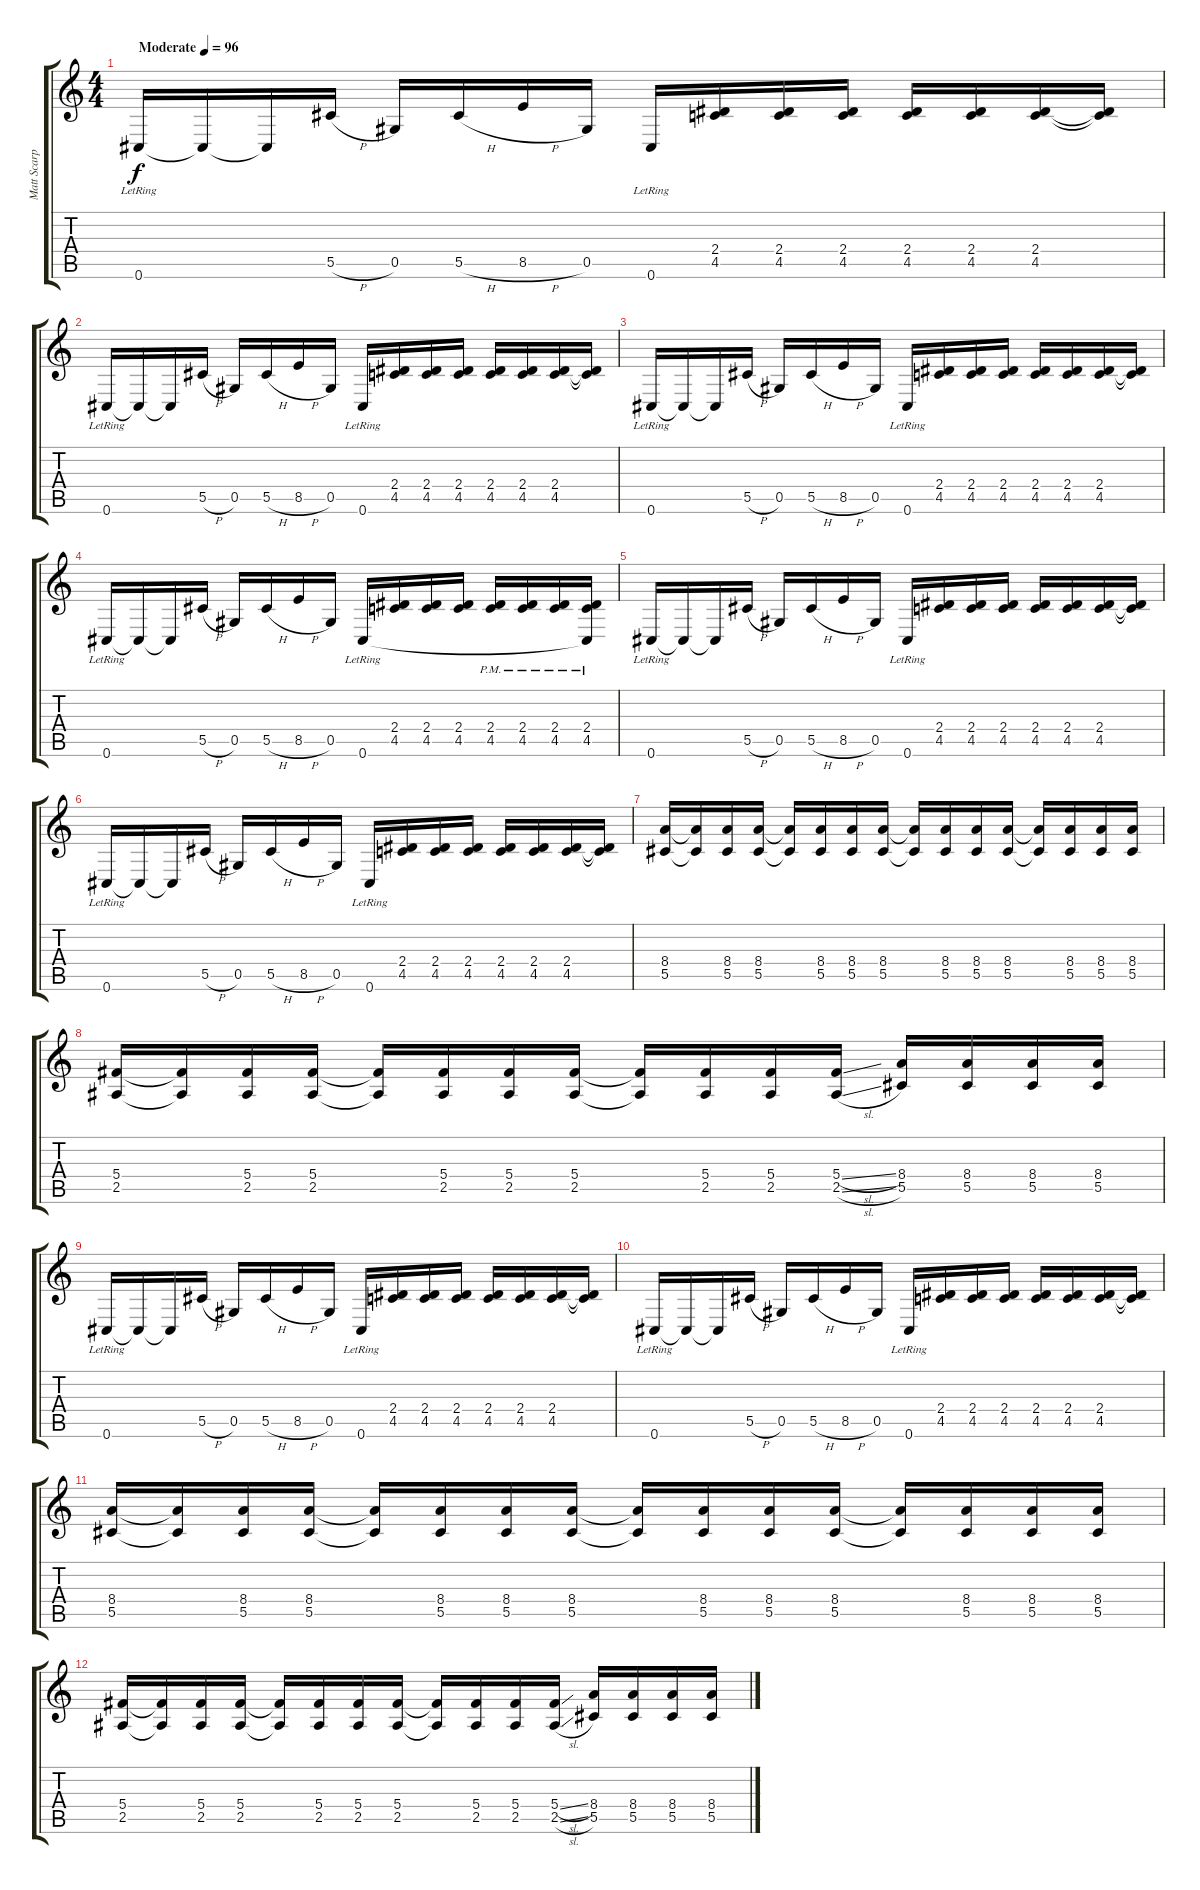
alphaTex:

\track ("Matt Scarpelli" "Matt Scarp") {instrument overdrivenguitar}
\staff {score tabs}
\tuning (Eb4 Bb3 Gb3 Db3 Ab2 Db2) {hide}
\ts (4 4)
\tempo (96 "Moderate")
\clef g2
\ks c
0.6{lr}.16{dy f instrument overdrivenguitar} 0.6{t}.16 0.6{t}.16 5.5{h}.16 0.5.16 5.5{h}.16 8.5{h}.16 0.5.16 0.6{lr}.16 (2.4 4.5).16 (2.4 4.5).16 (2.4 4.5).16 (2.4 4.5).16 (2.4 4.5).16 (2.4 4.5).16 (2.4{t} 4.5{t}).16 |
0.6{lr}.16 0.6{t}.16 0.6{t}.16 5.5{h}.16 0.5.16 5.5{h}.16 8.5{h}.16 0.5.16 0.6{lr}.16 (2.4 4.5).16 (2.4 4.5).16 (2.4 4.5).16 (2.4 4.5).16 (2.4 4.5).16 (2.4 4.5).16 (2.4{t} 4.5{t}).16 |
0.6{lr}.16 0.6{t}.16 0.6{t}.16 5.5{h}.16 0.5.16 5.5{h}.16 8.5{h}.16 0.5.16 0.6{lr}.16 (2.4 4.5).16 (2.4 4.5).16 (2.4 4.5).16 (2.4 4.5).16 (2.4 4.5).16 (2.4 4.5).16 (2.4{t} 4.5{t}).16 |
0.6{lr}.16 0.6{t}.16 0.6{t}.16 5.5{h}.16 0.5.16 5.5{h}.16 8.5{h}.16 0.5.16 0.6{lr}.16 (2.4 4.5).16 (2.4 4.5).16 (2.4 4.5).16 (2.4{pm} 4.5{pm}).16 (2.4{pm} 4.5{pm}).16 (2.4{pm} 4.5{pm}).16 (2.4{pm} 4.5 0.6{t}).16 |
0.6{lr}.16 0.6{t}.16 0.6{t}.16 5.5{h}.16 0.5.16 5.5{h}.16 8.5{h}.16 0.5.16 0.6{lr}.16 (2.4 4.5).16 (2.4 4.5).16 (2.4 4.5).16 (2.4 4.5).16 (2.4 4.5).16 (2.4 4.5).16 (2.4{t} 4.5{t}).16 |
0.6{lr}.16 0.6{t}.16 0.6{t}.16 5.5{h}.16 0.5.16 5.5{h}.16 8.5{h}.16 0.5.16 0.6{lr}.16 (2.4 4.5).16 (2.4 4.5).16 (2.4 4.5).16 (2.4 4.5).16 (2.4 4.5).16 (2.4 4.5).16 (2.4{t} 4.5{t}).16 |
(8.4 5.5).16 (8.4{t} 5.5{t}).16 (8.4 5.5).16 (8.4 5.5).16 (8.4{t} 5.5{t}).16 (8.4 5.5).16 (8.4 5.5).16 (8.4 5.5).16 (8.4{t} 5.5{t}).16 (8.4 5.5).16 (8.4 5.5).16 (8.4 5.5).16 (8.4{t} 5.5{t}).16 (8.4 5.5).16 (8.4 5.5).16 (8.4 5.5).16 |
(5.4 2.5).16 (5.4{t} 2.5{t}).16 (5.4 2.5).16 (5.4 2.5).16 (5.4{t} 2.5{t}).16 (5.4 2.5).16 (5.4 2.5).16 (5.4 2.5).16 (5.4{t} 2.5{t}).16 (5.4 2.5).16 (5.4 2.5).16 (5.4{sl} 2.5{sl}).16 (8.4 5.5).16 (8.4 5.5).16 (8.4 5.5).16 (8.4 5.5).16 |
0.6{lr}.16 0.6{t}.16 0.6{t}.16 5.5{h}.16 0.5.16 5.5{h}.16 8.5{h}.16 0.5.16 0.6{lr}.16 (2.4 4.5).16 (2.4 4.5).16 (2.4 4.5).16 (2.4 4.5).16 (2.4 4.5).16 (2.4 4.5).16 (2.4{t} 4.5{t}).16 |
0.6{lr}.16 0.6{t}.16 0.6{t}.16 5.5{h}.16 0.5.16 5.5{h}.16 8.5{h}.16 0.5.16 0.6{lr}.16 (2.4 4.5).16 (2.4 4.5).16 (2.4 4.5).16 (2.4 4.5).16 (2.4 4.5).16 (2.4 4.5).16 (2.4{t} 4.5{t}).16 |
(8.4 5.5).16 (8.4{t} 5.5{t}).16 (8.4 5.5).16 (8.4 5.5).16 (8.4{t} 5.5{t}).16 (8.4 5.5).16 (8.4 5.5).16 (8.4 5.5).16 (8.4{t} 5.5{t}).16 (8.4 5.5).16 (8.4 5.5).16 (8.4 5.5).16 (8.4{t} 5.5{t}).16 (8.4 5.5).16 (8.4 5.5).16 (8.4 5.5).16 |
(5.4 2.5).16 (5.4{t} 2.5{t}).16 (5.4 2.5).16 (5.4 2.5).16 (5.4{t} 2.5{t}).16 (5.4 2.5).16 (5.4 2.5).16 (5.4 2.5).16 (5.4{t} 2.5{t}).16 (5.4 2.5).16 (5.4 2.5).16 (5.4{sl} 2.5{sl}).16 (8.4 5.5).16 (8.4 5.5).16 (8.4 5.5).16 (8.4 5.5).16
